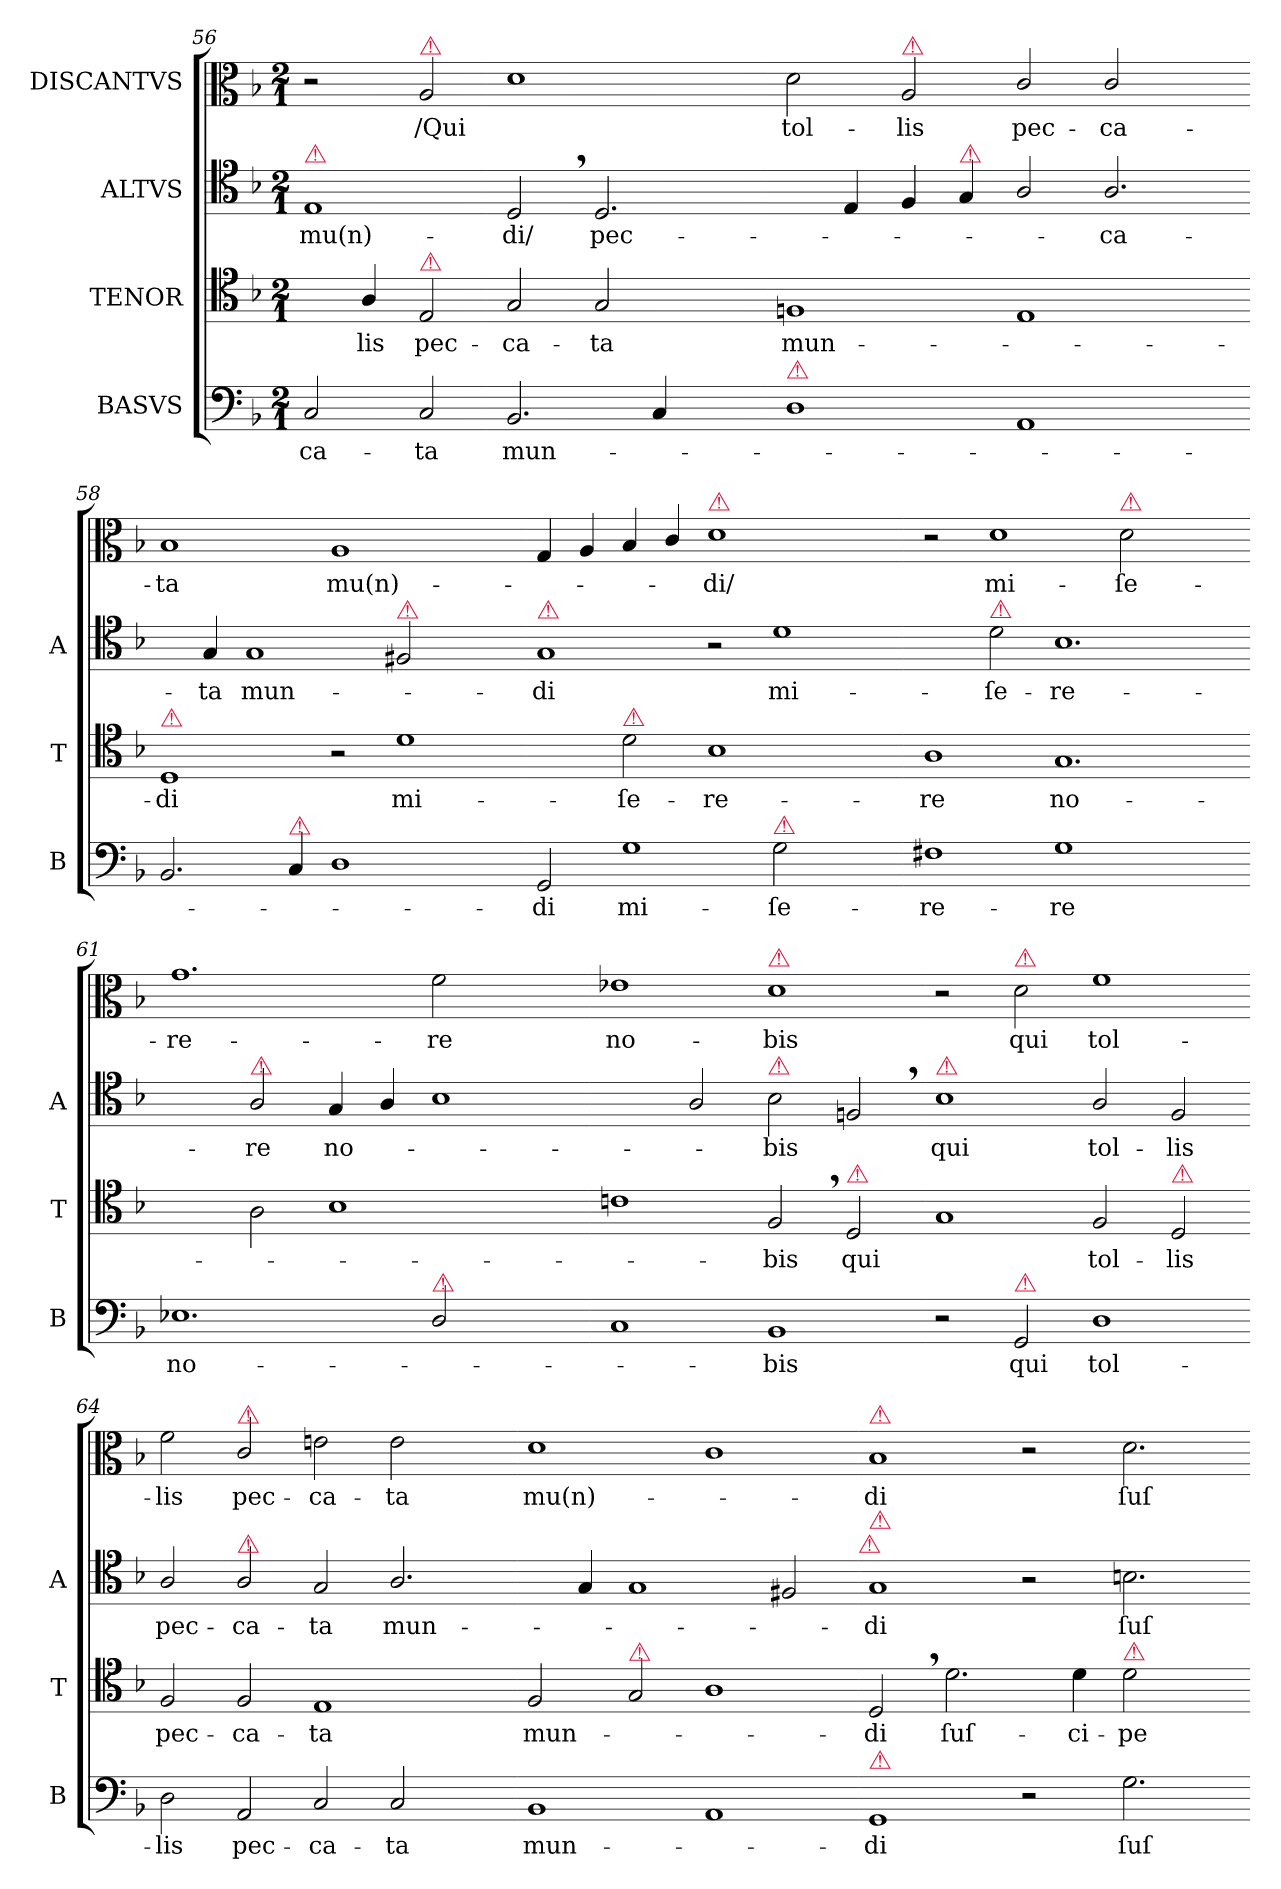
**kern	**text	**kern	**text	**kern	**text	**kern	**text
*part4	*part4	*part3	*part3	*part2	*part2	*part1	*part1
*staff4	*staff4	*staff3	*staff3	*staff2	*staff2	*staff1	*staff1
*I"BASVS	*	*I"TENOR	*	*I"ALTVS	*	*I"DISCANTVS	*
*I'B	*	*I'T	*	*I'A	*	*	*
*clefF4	*	*clefC4	*	*clefC4	*	*clefC3	*
*k[b-]	*	*k[b-]	*	*k[b-]	*	*k[b-]	*
*F:	*	*F:	*	*F:	*	*F:	*
*M2/1	*	*M2/1	*	*M2/1	*	*M2/1	*
=56	=56	=56	=56	=56	=56	=56	=56
!	!	!	!	!LO:TX:a:color=crimson:t=⚠	!	!	!
2C/	-ca-	4ryy	.	1E	mu(n)-	2r	.
.	.	4A/	-lis	.	.	.	.
!	!	!	!	!	!	!LO:TX:a:color=crimson:t=⚠	!
!	!	!LO:TX:a:color=crimson:t=⚠	!	!	!	!	!
2C/	-ta	2E/	pec-	.	.	2A/	/Qui
2.BB-/	mun-	2G/	-ca-	2D,/	-di/	1d	.
.	.	2G/	-ta	2.D/	pec-	.	.
4C/	.	.	.	.	.	.	.
4ryy	.	4ryy	.	.	.	4ryy	.
=57-	=57-	=57-	=57-	=57-	=57-	=57-	=57-
!LO:TX:a:color=crimson:t=⚠	!	!	!	!	!	!	!
1D	.	1Fn	mun-	4ryy	.	2d\	tol-
.	.	.	.	4E/	.	.	.
!	!	!	!	!	!	!LO:TX:a:color=crimson:t=⚠	!
.	.	.	.	4F/	.	2A/	-lis
!	!	!	!	!LO:TX:a:color=crimson:t=⚠	!	!	!
.	.	.	.	4G/	.	.	.
1AA	.	1E	.	2A/	.	2c/	pec-
.	.	.	.	2.A/	-ca-	2c/	-ca-
4ryy	.	4ryy	.	.	.	4ryy	.
=58-	=58-	=58-	=58-	=58-	=58-	=58-	=58-
!	!	!LO:TX:a:color=crimson:t=⚠	!	!	!	!	!
2.BB-/	.	1D	-di	4ryy	.	1B-	-ta
.	.	.	.	4G/	ta	.	.
.	.	.	.	1G	mun-	.	.
!LO:TX:a:color=crimson:t=⚠	!	!	!	!	!	!	!
4C/	.	.	.	.	.	.	.
1D	.	2r	.	.	.	1A	mu(n)-
!	!	!	!	!LO:TX:a:color=crimson:t=⚠	!	!	!
.	.	1d\	mi-	2F#X/	.	.	.
2ryy	.	.	.	2ryy	.	2ryy	.
=59-	=59-	=59-	=59-	=59-	=59-	=59-	=59-
!	!	!	!	!LO:TX:a:color=crimson:t=⚠	!	!	!
2GG/	di	2ryy	.	1G	-di	4G/	.
.	.	.	.	.	.	4A/	.
!	!	!LO:TX:a:color=crimson:t=⚠	!	!	!	!	!
1G	mi-	2d\	-ſe-	.	.	4B-/	.
.	.	.	.	.	.	4c/	.
!	!	!	!	!	!	!LO:TX:a:color=crimson:t=⚠	!
.	.	1B-	-re-	2r	.	1d	-di/
!LO:TX:a:color=crimson:t=⚠	!	!	!	!	!	!	!
2G\	-ſe-	.	.	1d\	mi-	.	.
2ryy	.	2ryy	.	.	.	2ryy	.
=60-	=60-	=60-	=60-	=60-	=60-	=60-	=60-
1F#X	-re-	1A	-re	2ryy	.	2r	.
!	!	!	!	!LO:TX:a:color=crimson:t=⚠	!	!	!
.	.	.	.	2d\	-ſe-	1d	mi-
1G	-re	1.G	no-	1.B-	-re-	.	.
!	!	!	!	!	!	!LO:TX:a:color=crimson:t=⚠	!
.	.	.	.	.	.	2d\	-ſe-
2ryy	.	.	.	.	.	2ryy	.
=61-	=61-	=61-	=61-	=61-	=61-	=61-	=61-
1.E-X	no-	2ryy	.	2ryy	.	1.g	-re-
!	!	!	!	!LO:TX:a:color=crimson:t=⚠	!	!	!
.	.	2A\	.	2A/	-re	.	.
.	.	1B-	.	4G/	no-	.	.
.	.	.	.	4A/	.	.	.
!LO:TX:a:color=crimson:t=⚠	!	!	!	!	!	!	!
2D/	.	.	.	1B-\	.	2f\	-re
2ryy	.	2ryy	.	.	.	2ryy	.
=62-	=62-	=62-	=62-	=62-	=62-	=62-	=62-
1C	.	1cn	.	2ryy	.	1e-X	no-
.	.	.	.	2A/	.	.	.
!	!	!	!	!	!	!LO:TX:a:color=crimson:t=⚠	!
!	!	!	!	!LO:TX:a:color=crimson:t=⚠	!	!	!
1BB-	-bis	2F,/	-bis	2B-\	-bis	1d	-bis
!	!	!LO:TX:a:color=crimson:t=⚠	!	!	!	!	!
.	.	2D/	qui	2Fn,/	.	.	.
=63-	=63-	=63-	=63-	=63-	=63-	=63-	=63-
!	!	!	!	!LO:TX:a:color=crimson:t=⚠	!	!	!
2r	.	1G	.	1B-	qui	2r	.
!	!	!	!	!	!	!LO:TX:a:color=crimson:t=⚠	!
!LO:TX:a:color=crimson:t=⚠	!	!	!	!	!	!	!
2GG/	qui	.	.	.	.	2d\	qui
1D	tol-	2F/	tol-	2A/	tol-	1f	tol-
!	!	!LO:TX:a:color=crimson:t=⚠	!	!	!	!	!
.	.	2D/	-lis	2F/	-lis	.	.
=64-	=64-	=64-	=64-	=64-	=64-	=64-	=64-
2D\	-lis	2F/	pec-	2A/	pec-	2f\	-lis
!	!	!	!	!	!	!LO:TX:a:color=crimson:t=⚠	!
!	!	!	!	!LO:TX:a:color=crimson:t=⚠	!	!	!
2AA/	pec-	2F/	-ca-	2A/	-ca-	2c/	pec-
2C/	-ca-	1E	-ta	2G/	-ta	2en\	-ca-
2C/	-ta	.	.	2.A/	mun-	2e\	-ta
4ryy	.	4ryy	.	.	.	4ryy	.
=65-	=65-	=65-	=65-	=65-	=65-	=65-	=65-
1BB-	mun-	2F/	mun-	4ryy	.	1d	mu(n)-
.	.	.	.	4G/	.	.	.
!	!	!LO:TX:a:color=crimson:t=⚠	!	!	!	!	!
.	.	2G/	.	1G	.	.	.
1AA	.	1A	.	.	.	1c	.
.	.	.	.	2F#X/	.	.	.
!	!	!	!	!LO:TX:a:color=crimson:t=⚠	!	!	!
=66-	=66-	=66-	=66-	=66-	=66-	=66-	=66-
!	!	!	!	!	!	!LO:TX:a:color=crimson:t=⚠	!
!	!	!	!	!LO:TX:a:color=crimson:t=⚠	!	!	!
!LO:TX:a:color=crimson:t=⚠	!	!	!	!	!	!	!
1GG	-di	2D,/	-di	1G	-di	1B-	-di
.	.	2.d\	ſuſ-	.	.	.	.
2r	.	.	.	2r	.	2r	.
.	.	4d\	-ci-	.	.	.	.
!	!	!LO:TX:a:color=crimson:t=⚠	!	!	!	!	!
2.G\	ſuſ-	2d\	-pe	2.Bn\	ſuſ-	2.d\	ſuſ-
.	.	4ryy	.	.	.	.	.
=-	=-	=-	=-	=-	=-	=-	=-
*-	*-	*-	*-	*-	*-	*-	*-
